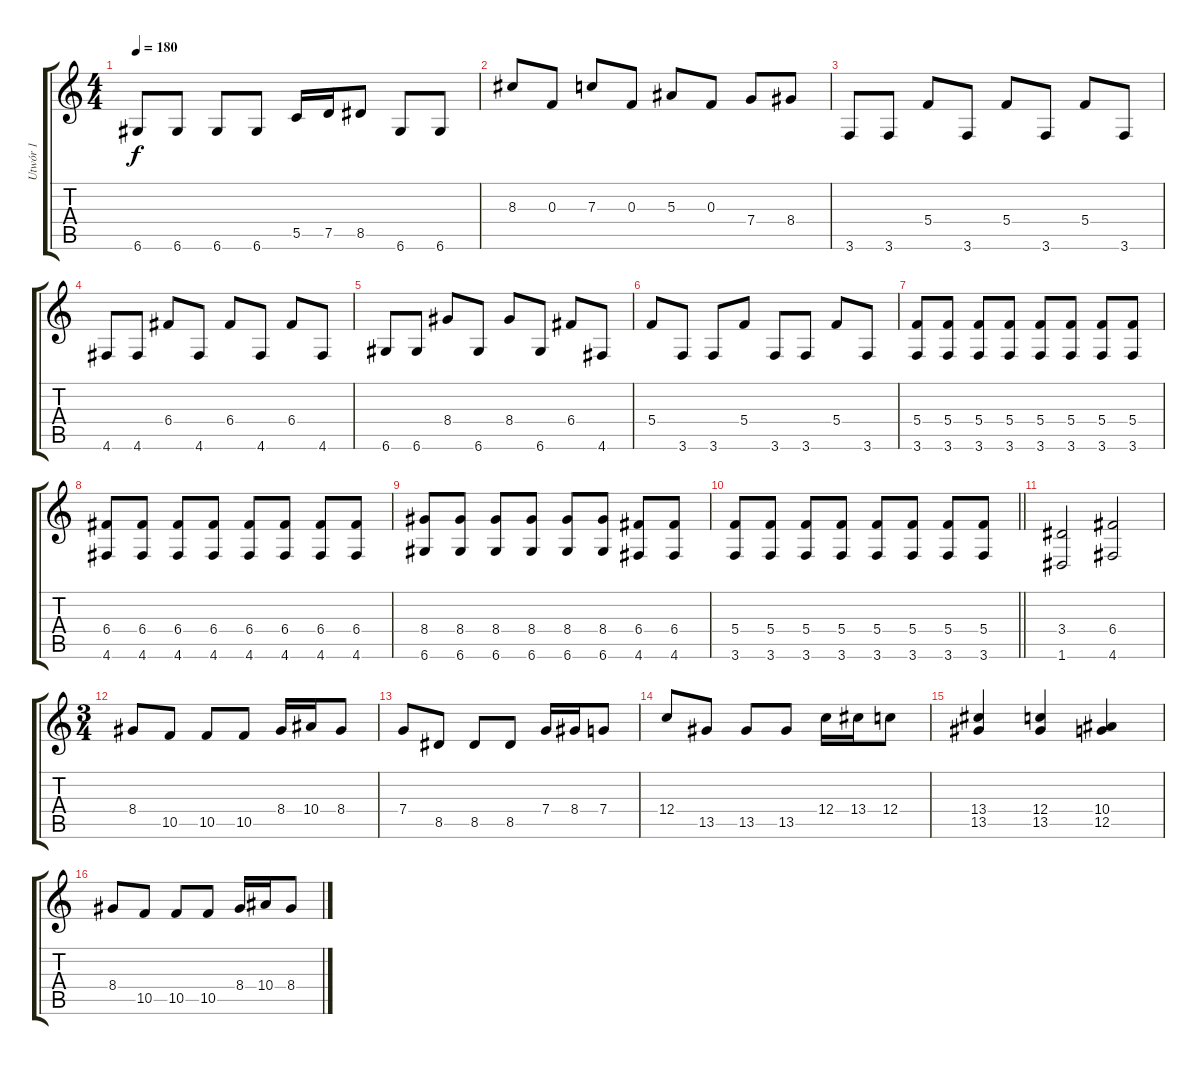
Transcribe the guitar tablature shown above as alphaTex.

\track ("Utwór 1" "Utwór 1") {instrument distortionguitar}
\staff {score tabs}
\tuning (D4 A3 F3 C3 G2 D2) {hide}
\ts (4 4)
\tempo 180
\clef g2
\ks c
6.6.8{dy f} 6.6.8 6.6.8 6.6.8 5.5.16 7.5.16 8.5.8 6.6.8 6.6.8 |
8.3.8 0.3.8 7.3.8 0.3.8 5.3.8 0.3.8 7.4.8 8.4.8 |
3.6.8 3.6.8 5.4.8 3.6.8 5.4.8 3.6.8 5.4.8 3.6.8 |
4.6.8 4.6.8 6.4.8 4.6.8 6.4.8 4.6.8 6.4.8 4.6.8 |
6.6.8 6.6.8 8.4.8 6.6.8 8.4.8 6.6.8 6.4.8 4.6.8 |
5.4.8 3.6.8 3.6.8 5.4.8 3.6.8 3.6.8 5.4.8 3.6.8 |
(5.4 3.6).8 (5.4 3.6).8 (5.4 3.6).8 (5.4 3.6).8 (5.4 3.6).8 (5.4 3.6).8 (5.4 3.6).8 (5.4 3.6).8 |
(6.4 4.6).8 (6.4 4.6).8 (6.4 4.6).8 (6.4 4.6).8 (6.4 4.6).8 (6.4 4.6).8 (6.4 4.6).8 (6.4 4.6).8 |
(8.4 6.6).8 (8.4 6.6).8 (8.4 6.6).8 (8.4 6.6).8 (8.4 6.6).8 (8.4 6.6).8 (6.4 4.6).8 (6.4 4.6).8 |
\barLineRight lightlight
(5.4 3.6).8 (5.4 3.6).8 (5.4 3.6).8 (5.4 3.6).8 (5.4 3.6).8 (5.4 3.6).8 (5.4 3.6).8 (5.4 3.6).8 |
(3.4 1.6).2 (6.4 4.6).2 |
\ts (3 4)
8.4.8 10.5.8 10.5.8 10.5.8 8.4.16 10.4.16 8.4.8 |
7.4.8 8.5.8 8.5.8 8.5.8 7.4.16 8.4.16 7.4.8 |
12.4.8 13.5.8 13.5.8 13.5.8 12.4.16 13.4.16 12.4.8 |
(13.4 13.5).4 (12.4 13.5).4 (10.4 12.5).4 |
8.4.8 10.5.8 10.5.8 10.5.8 8.4.16 10.4.16 8.4.8
